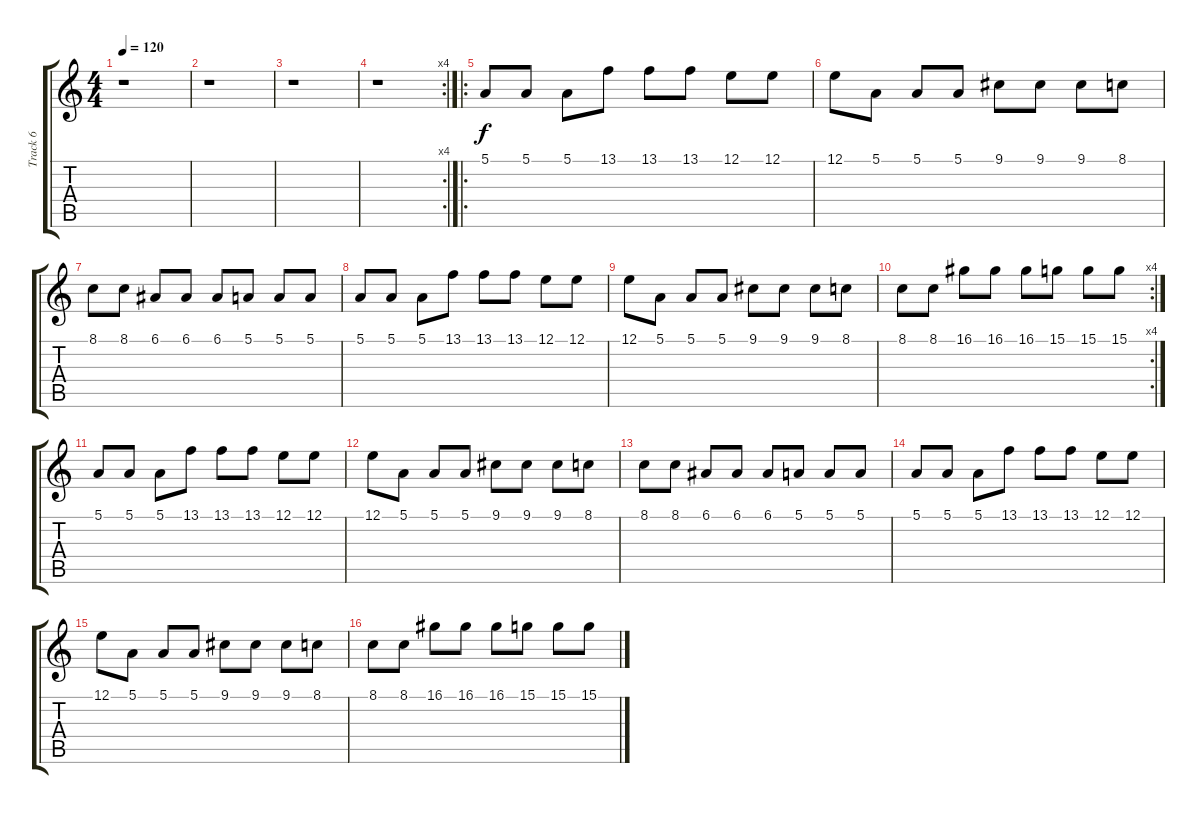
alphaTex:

\track ("Track 6" "Track 6") {instrument pad4choir}
\staff {score tabs}
\tuning (E4 B3 G3 D3 A2 D2) {hide}
\ts (4 4)
\tempo 120
\clef g2
\ks c
r.1{dy fff} |
r.1 |
r.1 |
\rc 4
r.1 |
\ro
5.1.8{dy f volume 10} 5.1.8 5.1.8 13.1.8 13.1.8 13.1.8 12.1.8 12.1.8 |
12.1.8 5.1.8 5.1.8 5.1.8 9.1.8 9.1.8 9.1.8 8.1.8 |
8.1.8 8.1.8 6.1.8 6.1.8 6.1.8 5.1.8 5.1.8 5.1.8 |
5.1.8 5.1.8 5.1.8 13.1.8 13.1.8 13.1.8 12.1.8 12.1.8 |
12.1.8 5.1.8 5.1.8 5.1.8 9.1.8 9.1.8 9.1.8 8.1.8 |
\rc 4
8.1.8 8.1.8 16.1.8 16.1.8 16.1.8 15.1.8 15.1.8 15.1.8 |
5.1.8{volume 10} 5.1.8 5.1.8 13.1.8 13.1.8 13.1.8 12.1.8 12.1.8 |
12.1.8 5.1.8 5.1.8 5.1.8 9.1.8 9.1.8 9.1.8 8.1.8 |
8.1.8 8.1.8 6.1.8 6.1.8 6.1.8 5.1.8 5.1.8 5.1.8 |
5.1.8 5.1.8 5.1.8 13.1.8 13.1.8 13.1.8 12.1.8 12.1.8 |
12.1.8 5.1.8 5.1.8 5.1.8 9.1.8 9.1.8 9.1.8 8.1.8 |
8.1.8 8.1.8 16.1.8 16.1.8 16.1.8 15.1.8 15.1.8 15.1.8
